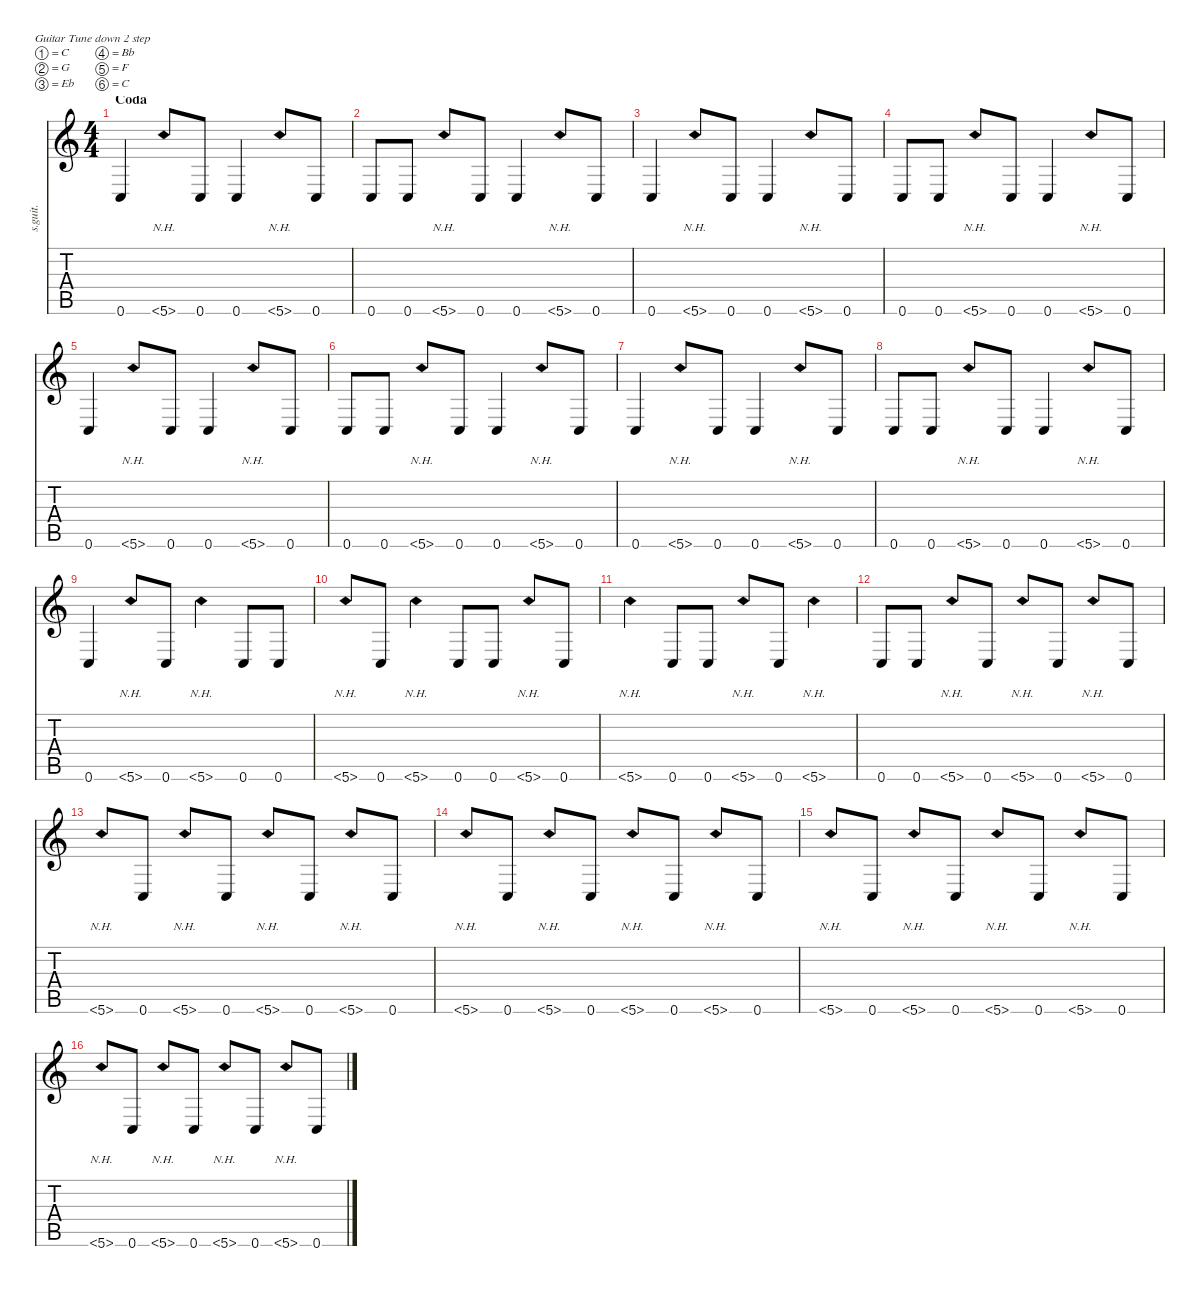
\defaultSystemsLayout 4
\hideDynamics
\bracketExtendMode nobrackets
\track ("Josh Homme" "s.guit.") {instrument distortionguitar}
\staff {score tabs}
\tuning (C4 G3 Eb3 Bb2 F2 C2)
\ts (4 4)
\section ("" "Coda")
\tempo (210 hide)
\clef g2
\ks c
0.6.4{lyrics (0 "") lyrics (1 "") lyrics (2 "") lyrics (3 "") lyrics (4 "") dy f} 5.6{nh}.8{lyrics (0 "") lyrics (1 "") lyrics (2 "") lyrics (3 "") lyrics (4 "")} 0.6.8{lyrics (0 "") lyrics (1 "") lyrics (2 "") lyrics (3 "") lyrics (4 "")} 0.6.4{lyrics (0 "") lyrics (1 "") lyrics (2 "") lyrics (3 "") lyrics (4 "")} 5.6{nh}.8{lyrics (0 "") lyrics (1 "") lyrics (2 "") lyrics (3 "") lyrics (4 "")} 0.6.8{lyrics (0 "") lyrics (1 "") lyrics (2 "") lyrics (3 "") lyrics (4 "")} |
0.6.8{lyrics (0 "") lyrics (1 "") lyrics (2 "") lyrics (3 "") lyrics (4 "")} 0.6.8{lyrics (0 "") lyrics (1 "") lyrics (2 "") lyrics (3 "") lyrics (4 "")} 5.6{nh}.8{lyrics (0 "") lyrics (1 "") lyrics (2 "") lyrics (3 "") lyrics (4 "")} 0.6.8{lyrics (0 "") lyrics (1 "") lyrics (2 "") lyrics (3 "") lyrics (4 "")} 0.6.4{lyrics (0 "") lyrics (1 "") lyrics (2 "") lyrics (3 "") lyrics (4 "")} 5.6{nh}.8{lyrics (0 "") lyrics (1 "") lyrics (2 "") lyrics (3 "") lyrics (4 "")} 0.6.8{lyrics (0 "") lyrics (1 "") lyrics (2 "") lyrics (3 "") lyrics (4 "")} |
0.6.4{lyrics (0 "") lyrics (1 "") lyrics (2 "") lyrics (3 "") lyrics (4 "")} 5.6{nh}.8{lyrics (0 "") lyrics (1 "") lyrics (2 "") lyrics (3 "") lyrics (4 "")} 0.6.8{lyrics (0 "") lyrics (1 "") lyrics (2 "") lyrics (3 "") lyrics (4 "")} 0.6.4{lyrics (0 "") lyrics (1 "") lyrics (2 "") lyrics (3 "") lyrics (4 "")} 5.6{nh}.8{lyrics (0 "") lyrics (1 "") lyrics (2 "") lyrics (3 "") lyrics (4 "")} 0.6.8{lyrics (0 "") lyrics (1 "") lyrics (2 "") lyrics (3 "") lyrics (4 "")} |
0.6.8{lyrics (0 "") lyrics (1 "") lyrics (2 "") lyrics (3 "") lyrics (4 "")} 0.6.8{lyrics (0 "") lyrics (1 "") lyrics (2 "") lyrics (3 "") lyrics (4 "")} 5.6{nh}.8{lyrics (0 "") lyrics (1 "") lyrics (2 "") lyrics (3 "") lyrics (4 "")} 0.6.8{lyrics (0 "") lyrics (1 "") lyrics (2 "") lyrics (3 "") lyrics (4 "")} 0.6.4{lyrics (0 "") lyrics (1 "") lyrics (2 "") lyrics (3 "") lyrics (4 "")} 5.6{nh}.8{lyrics (0 "") lyrics (1 "") lyrics (2 "") lyrics (3 "") lyrics (4 "")} 0.6.8{lyrics (0 "") lyrics (1 "") lyrics (2 "") lyrics (3 "") lyrics (4 "")} |
0.6.4{lyrics (0 "") lyrics (1 "") lyrics (2 "") lyrics (3 "") lyrics (4 "")} 5.6{nh}.8{lyrics (0 "") lyrics (1 "") lyrics (2 "") lyrics (3 "") lyrics (4 "")} 0.6.8{lyrics (0 "") lyrics (1 "") lyrics (2 "") lyrics (3 "") lyrics (4 "")} 0.6.4{lyrics (0 "") lyrics (1 "") lyrics (2 "") lyrics (3 "") lyrics (4 "")} 5.6{nh}.8{lyrics (0 "") lyrics (1 "") lyrics (2 "") lyrics (3 "") lyrics (4 "")} 0.6.8{lyrics (0 "") lyrics (1 "") lyrics (2 "") lyrics (3 "") lyrics (4 "")} |
0.6.8{lyrics (0 "") lyrics (1 "") lyrics (2 "") lyrics (3 "") lyrics (4 "")} 0.6.8{lyrics (0 "") lyrics (1 "") lyrics (2 "") lyrics (3 "") lyrics (4 "")} 5.6{nh}.8{lyrics (0 "") lyrics (1 "") lyrics (2 "") lyrics (3 "") lyrics (4 "")} 0.6.8{lyrics (0 "") lyrics (1 "") lyrics (2 "") lyrics (3 "") lyrics (4 "")} 0.6.4{lyrics (0 "") lyrics (1 "") lyrics (2 "") lyrics (3 "") lyrics (4 "")} 5.6{nh}.8{lyrics (0 "") lyrics (1 "") lyrics (2 "") lyrics (3 "") lyrics (4 "")} 0.6.8{lyrics (0 "") lyrics (1 "") lyrics (2 "") lyrics (3 "") lyrics (4 "")} |
0.6.4{lyrics (0 "") lyrics (1 "") lyrics (2 "") lyrics (3 "") lyrics (4 "")} 5.6{nh}.8{lyrics (0 "") lyrics (1 "") lyrics (2 "") lyrics (3 "") lyrics (4 "")} 0.6.8{lyrics (0 "") lyrics (1 "") lyrics (2 "") lyrics (3 "") lyrics (4 "")} 0.6.4{lyrics (0 "") lyrics (1 "") lyrics (2 "") lyrics (3 "") lyrics (4 "")} 5.6{nh}.8{lyrics (0 "") lyrics (1 "") lyrics (2 "") lyrics (3 "") lyrics (4 "")} 0.6.8{lyrics (0 "") lyrics (1 "") lyrics (2 "") lyrics (3 "") lyrics (4 "")} |
0.6.8{lyrics (0 "") lyrics (1 "") lyrics (2 "") lyrics (3 "") lyrics (4 "")} 0.6.8{lyrics (0 "") lyrics (1 "") lyrics (2 "") lyrics (3 "") lyrics (4 "")} 5.6{nh}.8{lyrics (0 "") lyrics (1 "") lyrics (2 "") lyrics (3 "") lyrics (4 "")} 0.6.8{lyrics (0 "") lyrics (1 "") lyrics (2 "") lyrics (3 "") lyrics (4 "")} 0.6.4{lyrics (0 "") lyrics (1 "") lyrics (2 "") lyrics (3 "") lyrics (4 "")} 5.6{nh}.8{lyrics (0 "") lyrics (1 "") lyrics (2 "") lyrics (3 "") lyrics (4 "")} 0.6.8{lyrics (0 "") lyrics (1 "") lyrics (2 "") lyrics (3 "") lyrics (4 "")} |
0.6.4{lyrics (0 "") lyrics (1 "") lyrics (2 "") lyrics (3 "") lyrics (4 "")} 5.6{nh}.8{lyrics (0 "") lyrics (1 "") lyrics (2 "") lyrics (3 "") lyrics (4 "")} 0.6.8{lyrics (0 "") lyrics (1 "") lyrics (2 "") lyrics (3 "") lyrics (4 "")} 5.6{nh}.4{lyrics (0 "") lyrics (1 "") lyrics (2 "") lyrics (3 "") lyrics (4 "")} 0.6.8{lyrics (0 "") lyrics (1 "") lyrics (2 "") lyrics (3 "") lyrics (4 "")} 0.6.8{lyrics (0 "") lyrics (1 "") lyrics (2 "") lyrics (3 "") lyrics (4 "")} |
5.6{nh}.8{lyrics (0 "") lyrics (1 "") lyrics (2 "") lyrics (3 "") lyrics (4 "")} 0.6.8{lyrics (0 "") lyrics (1 "") lyrics (2 "") lyrics (3 "") lyrics (4 "")} 5.6{nh}.4{lyrics (0 "") lyrics (1 "") lyrics (2 "") lyrics (3 "") lyrics (4 "")} 0.6.8{lyrics (0 "") lyrics (1 "") lyrics (2 "") lyrics (3 "") lyrics (4 "")} 0.6.8{lyrics (0 "") lyrics (1 "") lyrics (2 "") lyrics (3 "") lyrics (4 "")} 5.6{nh}.8{lyrics (0 "") lyrics (1 "") lyrics (2 "") lyrics (3 "") lyrics (4 "")} 0.6.8{lyrics (0 "") lyrics (1 "") lyrics (2 "") lyrics (3 "") lyrics (4 "")} |
5.6{nh}.4{lyrics (0 "") lyrics (1 "") lyrics (2 "") lyrics (3 "") lyrics (4 "")} 0.6.8{lyrics (0 "") lyrics (1 "") lyrics (2 "") lyrics (3 "") lyrics (4 "")} 0.6.8{lyrics (0 "") lyrics (1 "") lyrics (2 "") lyrics (3 "") lyrics (4 "")} 5.6{nh}.8{lyrics (0 "") lyrics (1 "") lyrics (2 "") lyrics (3 "") lyrics (4 "")} 0.6.8{lyrics (0 "") lyrics (1 "") lyrics (2 "") lyrics (3 "") lyrics (4 "")} 5.6{nh}.4{lyrics (0 "") lyrics (1 "") lyrics (2 "") lyrics (3 "") lyrics (4 "")} |
0.6.8{lyrics (0 "") lyrics (1 "") lyrics (2 "") lyrics (3 "") lyrics (4 "")} 0.6.8{lyrics (0 "") lyrics (1 "") lyrics (2 "") lyrics (3 "") lyrics (4 "")} 5.6{nh}.8{lyrics (0 "") lyrics (1 "") lyrics (2 "") lyrics (3 "") lyrics (4 "")} 0.6.8{lyrics (0 "") lyrics (1 "") lyrics (2 "") lyrics (3 "") lyrics (4 "")} 5.6{nh}.8{lyrics (0 "") lyrics (1 "") lyrics (2 "") lyrics (3 "") lyrics (4 "")} 0.6.8{lyrics (0 "") lyrics (1 "") lyrics (2 "") lyrics (3 "") lyrics (4 "")} 5.6{nh}.8{lyrics (0 "") lyrics (1 "") lyrics (2 "") lyrics (3 "") lyrics (4 "")} 0.6.8{lyrics (0 "") lyrics (1 "") lyrics (2 "") lyrics (3 "") lyrics (4 "")} |
5.6{nh}.8{lyrics (0 "") lyrics (1 "") lyrics (2 "") lyrics (3 "") lyrics (4 "")} 0.6.8{lyrics (0 "") lyrics (1 "") lyrics (2 "") lyrics (3 "") lyrics (4 "")} 5.6{nh}.8{lyrics (0 "") lyrics (1 "") lyrics (2 "") lyrics (3 "") lyrics (4 "")} 0.6.8{lyrics (0 "") lyrics (1 "") lyrics (2 "") lyrics (3 "") lyrics (4 "")} 5.6{nh}.8{lyrics (0 "") lyrics (1 "") lyrics (2 "") lyrics (3 "") lyrics (4 "")} 0.6.8{lyrics (0 "") lyrics (1 "") lyrics (2 "") lyrics (3 "") lyrics (4 "")} 5.6{nh}.8{lyrics (0 "") lyrics (1 "") lyrics (2 "") lyrics (3 "") lyrics (4 "")} 0.6.8{lyrics (0 "") lyrics (1 "") lyrics (2 "") lyrics (3 "") lyrics (4 "")} |
5.6{nh}.8{lyrics (0 "") lyrics (1 "") lyrics (2 "") lyrics (3 "") lyrics (4 "")} 0.6.8{lyrics (0 "") lyrics (1 "") lyrics (2 "") lyrics (3 "") lyrics (4 "")} 5.6{nh}.8{lyrics (0 "") lyrics (1 "") lyrics (2 "") lyrics (3 "") lyrics (4 "")} 0.6.8{lyrics (0 "") lyrics (1 "") lyrics (2 "") lyrics (3 "") lyrics (4 "")} 5.6{nh}.8{lyrics (0 "") lyrics (1 "") lyrics (2 "") lyrics (3 "") lyrics (4 "")} 0.6.8{lyrics (0 "") lyrics (1 "") lyrics (2 "") lyrics (3 "") lyrics (4 "")} 5.6{nh}.8{lyrics (0 "") lyrics (1 "") lyrics (2 "") lyrics (3 "") lyrics (4 "")} 0.6.8{lyrics (0 "") lyrics (1 "") lyrics (2 "") lyrics (3 "") lyrics (4 "")} |
5.6{nh}.8{lyrics (0 "") lyrics (1 "") lyrics (2 "") lyrics (3 "") lyrics (4 "")} 0.6.8{lyrics (0 "") lyrics (1 "") lyrics (2 "") lyrics (3 "") lyrics (4 "")} 5.6{nh}.8{lyrics (0 "") lyrics (1 "") lyrics (2 "") lyrics (3 "") lyrics (4 "")} 0.6.8{lyrics (0 "") lyrics (1 "") lyrics (2 "") lyrics (3 "") lyrics (4 "")} 5.6{nh}.8{lyrics (0 "") lyrics (1 "") lyrics (2 "") lyrics (3 "") lyrics (4 "")} 0.6.8{lyrics (0 "") lyrics (1 "") lyrics (2 "") lyrics (3 "") lyrics (4 "")} 5.6{nh}.8{lyrics (0 "") lyrics (1 "") lyrics (2 "") lyrics (3 "") lyrics (4 "")} 0.6.8{lyrics (0 "") lyrics (1 "") lyrics (2 "") lyrics (3 "") lyrics (4 "")} |
5.6{nh}.8{lyrics (0 "") lyrics (1 "") lyrics (2 "") lyrics (3 "") lyrics (4 "")} 0.6.8{lyrics (0 "") lyrics (1 "") lyrics (2 "") lyrics (3 "") lyrics (4 "")} 5.6{nh}.8{lyrics (0 "") lyrics (1 "") lyrics (2 "") lyrics (3 "") lyrics (4 "")} 0.6.8{lyrics (0 "") lyrics (1 "") lyrics (2 "") lyrics (3 "") lyrics (4 "")} 5.6{nh}.8{lyrics (0 "") lyrics (1 "") lyrics (2 "") lyrics (3 "") lyrics (4 "")} 0.6.8{lyrics (0 "") lyrics (1 "") lyrics (2 "") lyrics (3 "") lyrics (4 "")} 5.6{nh}.8{lyrics (0 "") lyrics (1 "") lyrics (2 "") lyrics (3 "") lyrics (4 "")} 0.6.8{lyrics (0 "") lyrics (1 "") lyrics (2 "") lyrics (3 "") lyrics (4 "")}
